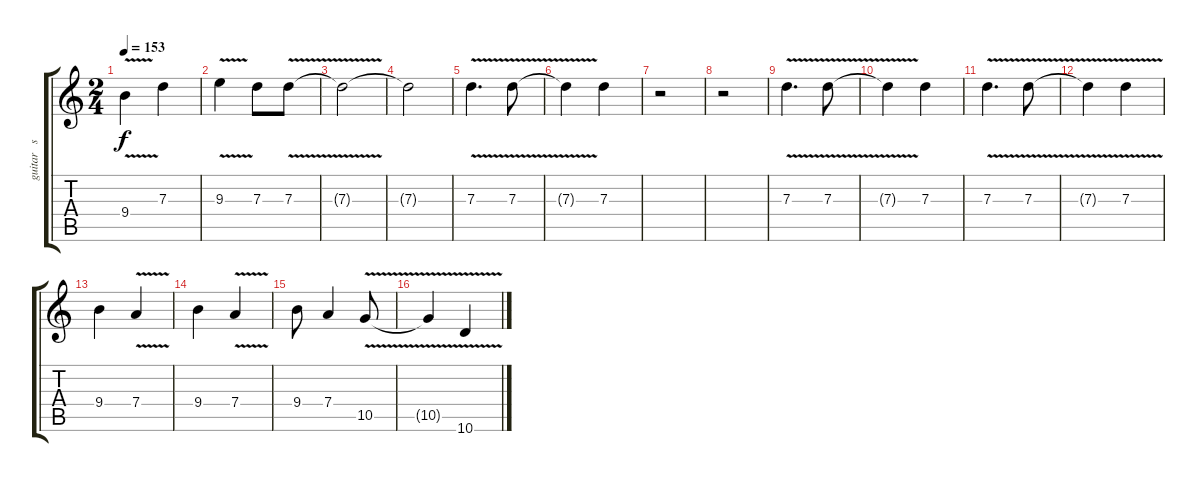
\track ("guitar   solo    left" "guitar   s") {instrument overdrivenguitar}
\staff {score tabs}
\tuning (E4 B3 G3 D3 A2 E2) {hide}
\ts (2 4)
\tempo 153
\clef g2
\ks c
9.4{v}.4{dy f} 7.3.4 |
9.3{v}.4 7.3.8 7.3{v}.8 |
7.3{t}.2 |
7.3{t}.2 |
7.3{v}.4{d} 7.3{v}.8 |
7.3{t}.4 7.3.4 |
r.2 |
r.2 |
7.3{v}.4{d} 7.3{v}.8 |
7.3{t}.4 7.3.4 |
7.3{v}.4{d} 7.3{v}.8 |
7.3{t}.4 7.3{v}.4 |
9.4.4 7.4{v}.4 |
9.4.4 7.4{v}.4 |
9.4.8 7.4.4 10.5{v}.8 |
10.5{t}.4 10.6{v}.4
